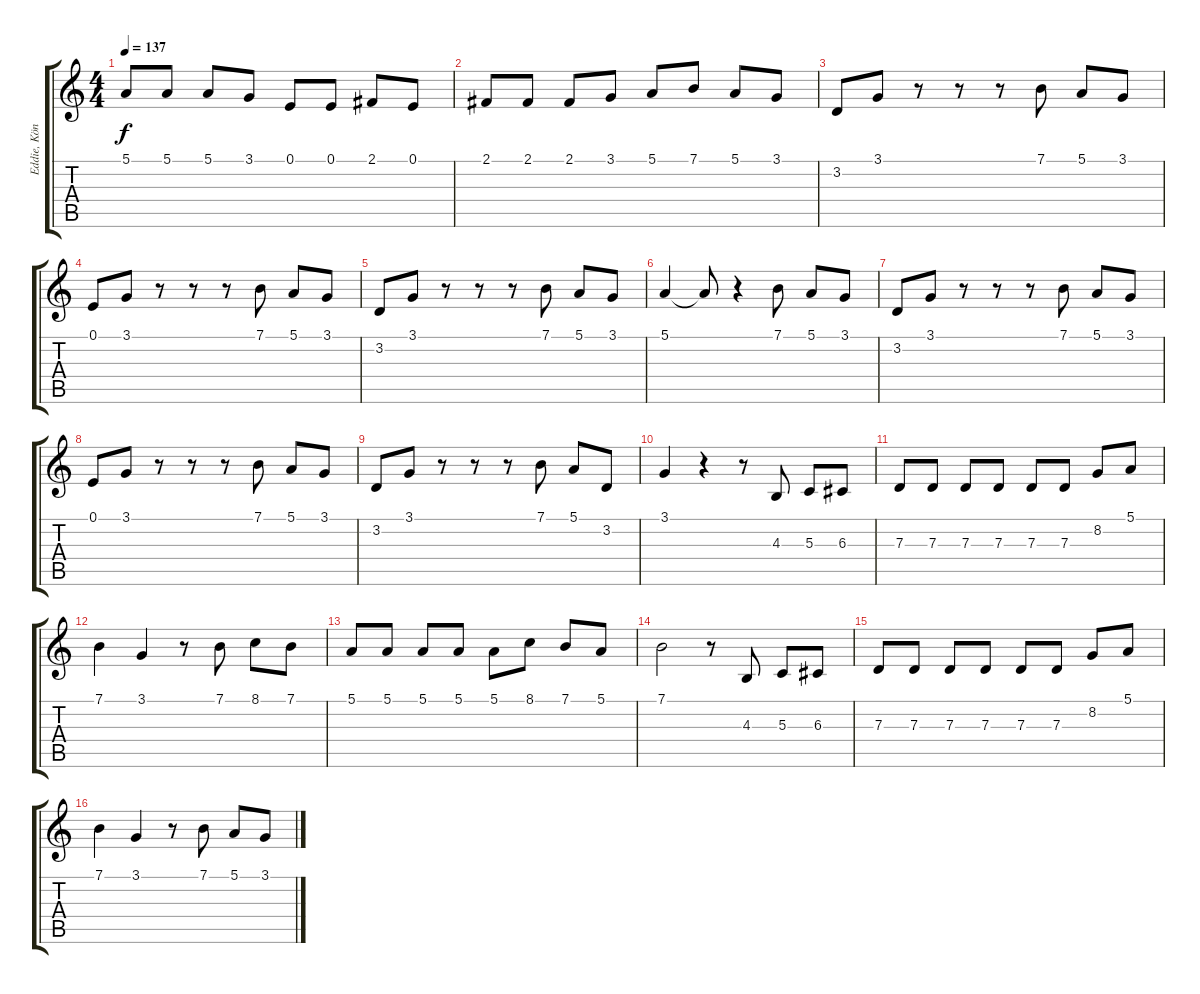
\track ("Eddie, Könsrollen" "Eddie, Kön") {instrument trombone}
\staff {score tabs}
\tuning (E4 B3 G3 D3 A2 E2) {hide}
\ts (4 4)
\tempo 137
\clef g2
\ks c
5.1.8{dy f} 5.1.8 5.1.8 3.1.8 0.1.8 0.1.8 2.1.8 0.1.8 |
2.1.8 2.1.8 2.1.8 3.1.8 5.1.8 7.1.8 5.1.8 3.1.8 |
3.2.8 3.1.8 r.8 r.8 r.8 7.1.8 5.1.8 3.1.8 |
0.1.8 3.1.8 r.8 r.8 r.8 7.1.8 5.1.8 3.1.8 |
3.2.8 3.1.8 r.8 r.8 r.8 7.1.8 5.1.8 3.1.8 |
5.1.4 5.1{t}.8 r.4 7.1.8 5.1.8 3.1.8 |
3.2.8 3.1.8 r.8 r.8 r.8 7.1.8 5.1.8 3.1.8 |
0.1.8 3.1.8 r.8 r.8 r.8 7.1.8 5.1.8 3.1.8 |
3.2.8 3.1.8 r.8 r.8 r.8 7.1.8 5.1.8 3.2.8 |
3.1.4 r.4 r.8 4.3.8 5.3.8 6.3.8 |
7.3.8 7.3.8 7.3.8 7.3.8 7.3.8 7.3.8 8.2.8 5.1.8 |
7.1.4 3.1.4 r.8 7.1.8 8.1.8 7.1.8 |
5.1.8 5.1.8 5.1.8 5.1.8 5.1.8 8.1.8 7.1.8 5.1.8 |
7.1.2 r.8 4.3.8 5.3.8 6.3.8 |
7.3.8 7.3.8 7.3.8 7.3.8 7.3.8 7.3.8 8.2.8 5.1.8 |
7.1.4 3.1.4 r.8 7.1.8 5.1.8 3.1.8
